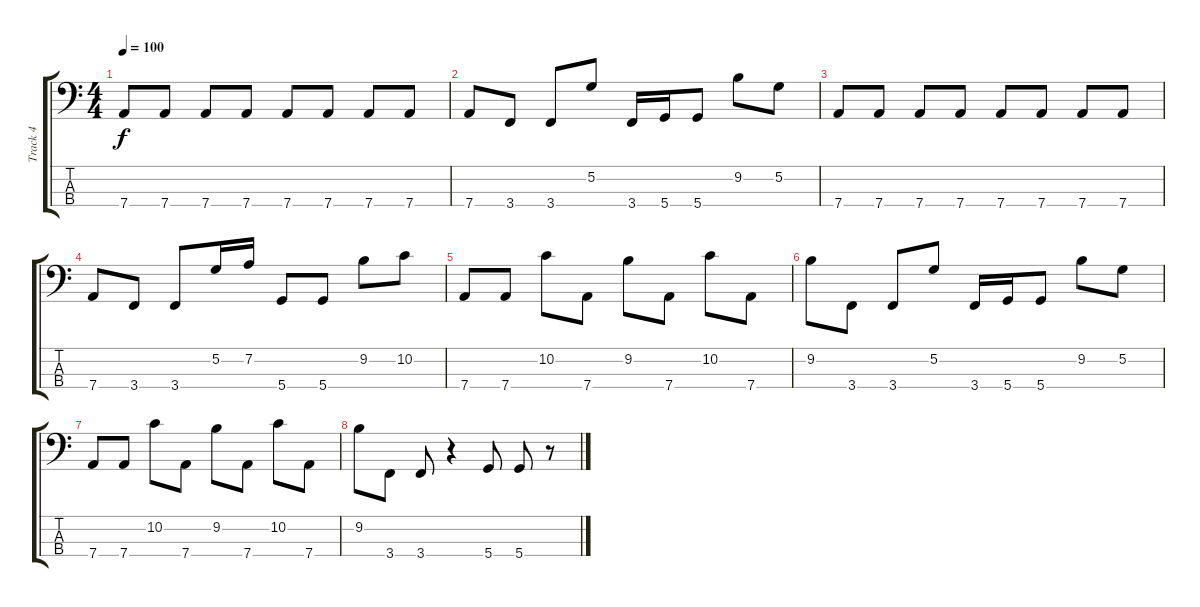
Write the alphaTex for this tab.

\track ("Track 4" "Track 4") {instrument electricbasspick}
\staff {score tabs}
\tuning (G2 D2 A1 D1) {hide}
\ts (4 4)
\tempo 100
\clef f4
\ks c
7.4.8{dy f} 7.4.8 7.4.8 7.4.8 7.4.8 7.4.8 7.4.8 7.4.8 |
7.4.8 3.4.8 3.4.8 5.2.8 3.4.16 5.4.16 5.4.8 9.2.8 5.2.8 |
7.4.8 7.4.8 7.4.8 7.4.8 7.4.8 7.4.8 7.4.8 7.4.8 |
7.4.8 3.4.8 3.4.8 5.2.16 7.2.16 5.4.8 5.4.8 9.2.8 10.2.8 |
7.4.8 7.4.8 10.2.8 7.4.8 9.2.8 7.4.8 10.2.8 7.4.8 |
9.2.8 3.4.8 3.4.8 5.2.8 3.4.16 5.4.16 5.4.8 9.2.8 5.2.8 |
7.4.8 7.4.8 10.2.8 7.4.8 9.2.8 7.4.8 10.2.8 7.4.8 |
9.2.8 3.4.8 3.4.8 r.4 5.4.8 5.4.8 r.8
